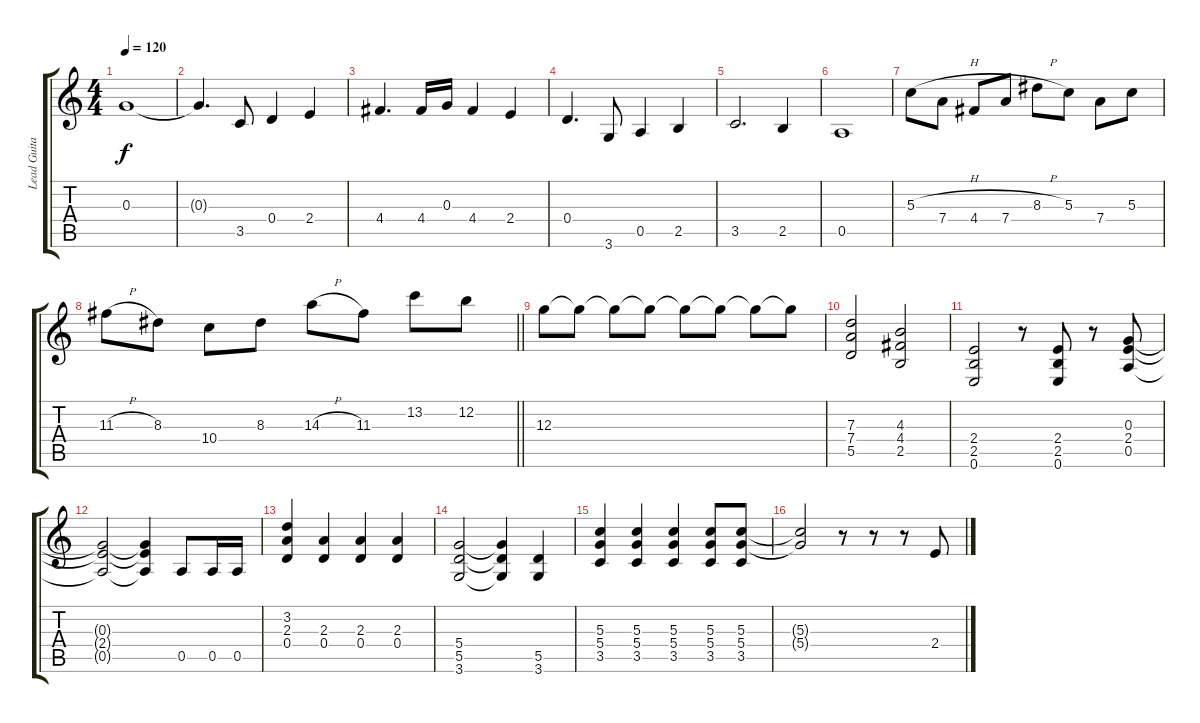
\track ("Lead Guitar" "Lead Guita") {instrument distortionguitar}
\staff {score tabs}
\tuning (E4 B3 G3 D3 A2 E2) {hide}
\ts (4 4)
\tempo 120
\clef g2
\ks c
0.3.1{dy f} |
0.3{t}.4{d} 3.5.8 0.4.4 2.4.4 |
4.4.4{d} 4.4.16 0.3.16 4.4.4 2.4.4 |
0.4.4{d} 3.6.8 0.5.4 2.5.4 |
3.5.2{d} 2.5.4 |
0.5.1 |
5.3{h}.8 7.4.8 4.4.8 7.4.8 8.3{h}.8 5.3.8 7.4.8 5.3.8 |
\barLineRight lightlight
11.3{h}.8 8.3.8 10.4.8 8.3.8 14.3{h}.8 11.3.8 13.2.8 12.2.8 |
12.3.8 12.3{t}.8 12.3{t}.8 12.3{t}.8 12.3{t}.8 12.3{t}.8 12.3{t}.8 12.3{t}.8 |
(7.3 7.4 5.5).2 (4.3 4.4 2.5).2 |
(2.4 2.5 0.6).2 r.8 (2.4 2.5 0.6).8 r.8 (0.3 2.4 0.5).8 |
(0.3{t} 2.4{t} 0.5{t}).2 (0.3{t} 2.4{t} 0.5{t}).4 0.5.8 0.5.16 0.5.16 |
(3.2 2.3 0.4).4 (2.3 0.4).4 (2.3 0.4).4 (2.3 0.4).4 |
(5.4 5.5 3.6).2 (5.4{t} 5.5{t} 3.6{t}).4 (5.5 3.6).4 |
(5.3 5.4 3.5).4 (5.3 5.4 3.5).4 (5.3 5.4 3.5).4 (5.3 5.4 3.5).8 (5.3 5.4 3.5).8 |
(5.3{t} 5.4{t}).2 r.8 r.8 r.8 2.4.8
